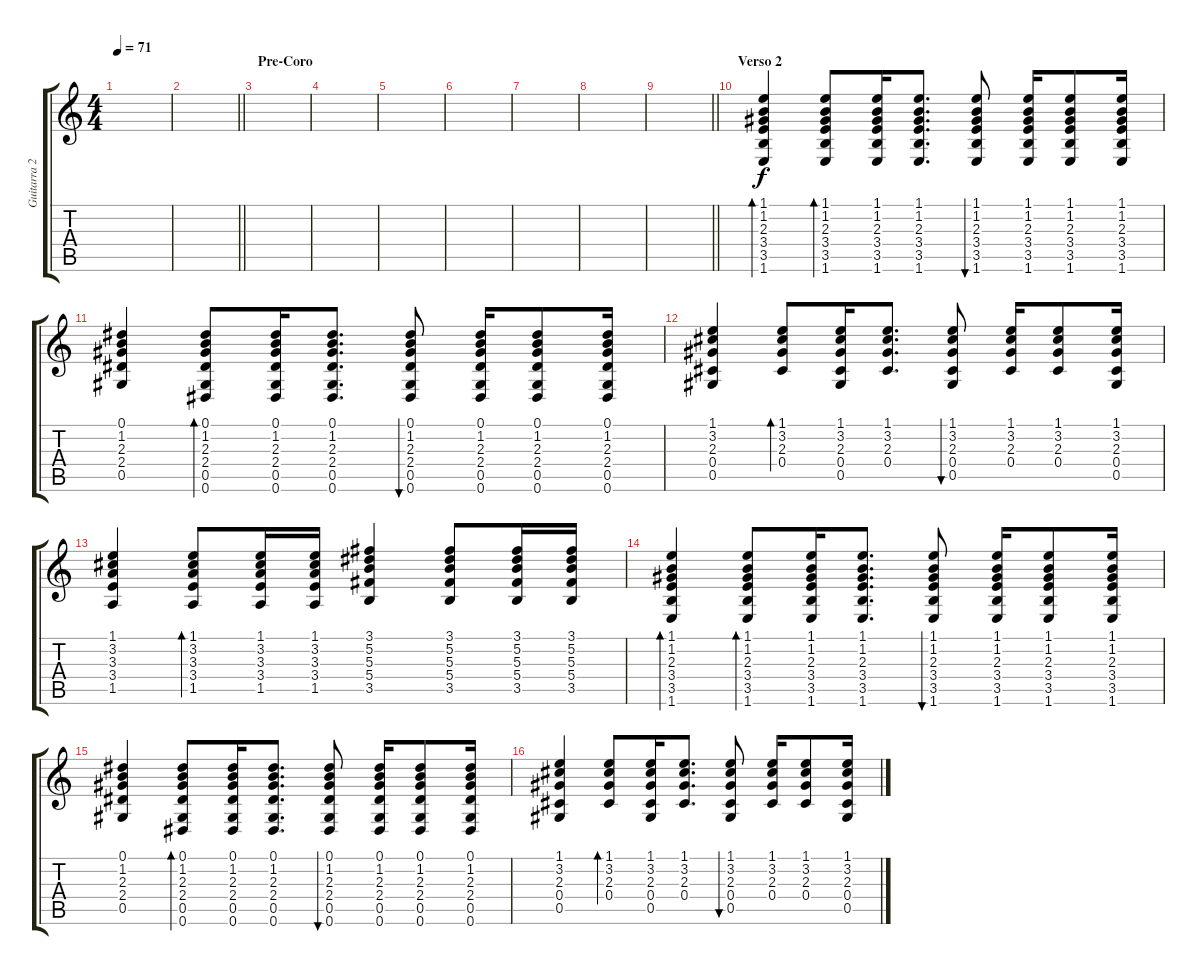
\track ("Guitarra 2" "Guitarra 2") {instrument acousticguitarsteel}
\staff {score tabs}
\tuning (Eb4 Bb3 Gb3 Db3 Ab2 Eb2) {hide}
\ts (4 4)
\tempo 71
\clef g2
\ks c
|
\barLineRight lightlight
|
\section ("" "Pre-Coro")
|
|
|
|
|
|
\barLineRight lightlight
|
\section ("" "Verso 2")
(1.1 1.2 2.3 3.4 3.5 1.6).4{bd 60} (1.1 1.2 2.3 3.4 3.5 1.6).8{bd 60} (1.1 1.2 2.3 3.4 3.5 1.6).16 (1.1 1.2 2.3 3.4 3.5 1.6).8{d} (1.1 1.2 2.3 3.4 3.5 1.6).8{bu 60} (1.1 1.2 2.3 3.4 3.5 1.6).16 (1.1 1.2 2.3 3.4 3.5 1.6).8 (1.1 1.2 2.3 3.4 3.5 1.6).16 |
(0.1 1.2 2.3 2.4 0.5).4 (0.1 1.2 2.3 2.4 0.5 0.6).8{bd 60} (0.1 1.2 2.3 2.4 0.5 0.6).16 (0.1 1.2 2.3 2.4 0.5 0.6).8{d} (0.1 1.2 2.3 2.4 0.5 0.6).8{bu 60} (0.1 1.2 2.3 2.4 0.5 0.6).16 (0.1 1.2 2.3 2.4 0.5 0.6).8 (0.1 1.2 2.3 2.4 0.5 0.6).16 |
(1.1 3.2 2.3 0.4 0.5).4 (1.1 3.2 2.3 0.4).8{bd 60} (1.1 3.2 2.3 0.4 0.5).16 (1.1 3.2 2.3 0.4).8{d} (1.1 3.2 2.3 0.4 0.5).8{bu 60} (1.1 3.2 2.3 0.4).16 (1.1 3.2 2.3 0.4).8 (1.1 3.2 2.3 0.4 0.5).16 |
(1.1 3.2 3.3 3.4 1.5).4 (1.1 3.2 3.3 3.4 1.5).8{bd 60} (1.1 3.2 3.3 3.4 1.5).16 (1.1 3.2 3.3 3.4 1.5).16 (3.1 5.2 5.3 5.4 3.5).4 (3.1 5.2 5.3 5.4 3.5).8 (3.1 5.2 5.3 5.4 3.5).16 (3.1 5.2 5.3 5.4 3.5).16 |
(1.1 1.2 2.3 3.4 3.5 1.6).4{bd 60} (1.1 1.2 2.3 3.4 3.5 1.6).8{bd 60} (1.1 1.2 2.3 3.4 3.5 1.6).16 (1.1 1.2 2.3 3.4 3.5 1.6).8{d} (1.1 1.2 2.3 3.4 3.5 1.6).8{bu 60} (1.1 1.2 2.3 3.4 3.5 1.6).16 (1.1 1.2 2.3 3.4 3.5 1.6).8 (1.1 1.2 2.3 3.4 3.5 1.6).16 |
(0.1 1.2 2.3 2.4 0.5).4 (0.1 1.2 2.3 2.4 0.5 0.6).8{bd 60} (0.1 1.2 2.3 2.4 0.5 0.6).16 (0.1 1.2 2.3 2.4 0.5 0.6).8{d} (0.1 1.2 2.3 2.4 0.5 0.6).8{bu 60} (0.1 1.2 2.3 2.4 0.5 0.6).16 (0.1 1.2 2.3 2.4 0.5 0.6).8 (0.1 1.2 2.3 2.4 0.5 0.6).16 |
(1.1 3.2 2.3 0.4 0.5).4 (1.1 3.2 2.3 0.4).8{bd 60} (1.1 3.2 2.3 0.4 0.5).16 (1.1 3.2 2.3 0.4).8{d} (1.1 3.2 2.3 0.4 0.5).8{bu 60} (1.1 3.2 2.3 0.4).16 (1.1 3.2 2.3 0.4).8 (1.1 3.2 2.3 0.4 0.5).16
